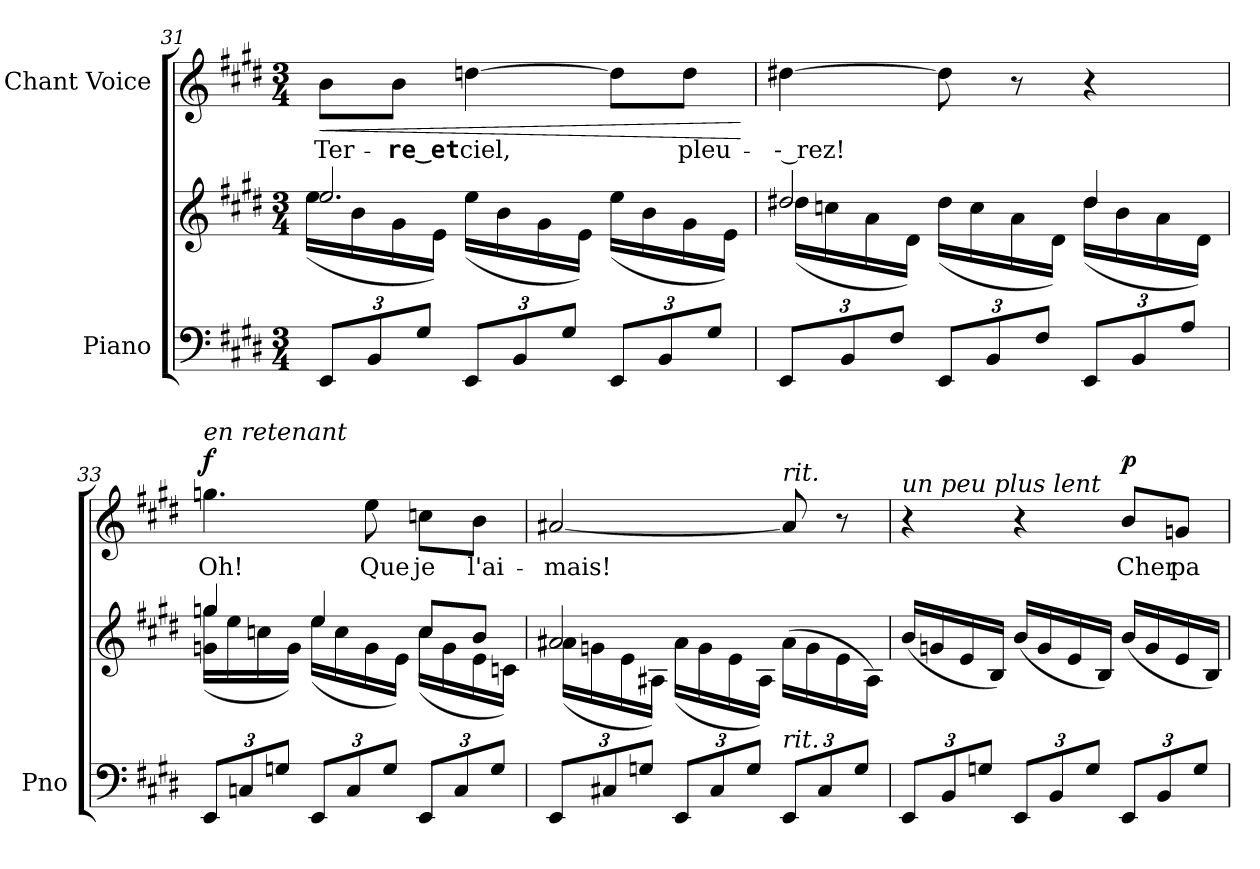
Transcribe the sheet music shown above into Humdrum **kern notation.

**kern	**kern	**dynam	**kern	**text	**dynam
*part2	*part2	*part2	*part1	*part1	*part1
*staff3	*staff2	*staff2/3	*staff1	*staff1	*staff1
*I"Piano	*	*	*I"Chant Voice	*	*
*I'Pno	*	*	*	*	*
*clefF4	*clefG2	*	*clefG2	*	*
*k[f#c#g#d#]	*k[f#c#g#d#]	*	*k[f#c#g#d#]	*	*
*M3/4	*M3/4	*	*M3/4	*	*
*Xbrackettup	*	*	*	*	*
=31	=31	=31	=31	=31	=31
*	*^	*	*	*	*
!	!	!	!	!	!LO:LY:b	!LO:HP:b
12EE/L	2.ee/	(>16ee\LL	.	8b\L	Ter-	<
.	.	16b\	.	.	.	.
12BB/	.	.	.	.	.	.
!	!	!	!	!	!LO:LY:b	!
.	.	16g#\	.	8b\J	-re‿et	.
12G#/J	.	.	.	.	.	.
.	.	16e\JJ)	.	.	.	.
!	!	!	!	!	!LO:LY:b	!
12EE/L	.	(>16ee\LL	.	[4ddn\	ciel,	.
.	.	16b\	.	.	.	.
12BB/	.	.	.	.	.	.
.	.	16g#\	.	.	.	.
12G#/J	.	.	.	.	.	.
.	.	16e\JJ)	.	.	.	.
12EE/L	.	(>16ee\LL	.	8dd\L]	.	.
.	.	16b\	.	.	.	.
12BB/	.	.	.	.	.	.
!	!	!	!	!	!LO:LY:b	!
.	.	16g#\	.	8dd\J	pleu-	.
12G#/J	.	.	.	.	.	.
.	.	16e\JJ)	.	.	.	.
*	*v	*v	*	*	*	*
.	.	.	.	.	[
!!LO:LB:g=z
=32	=32	=32	=32	=32	=32
*	*^	*	*	*	*
!	!	!	!	!	!LO:LY:b	!
12EE/L	2dd#X/	(>16dd#\LL	.	[4dd#X\	-- rez!	.
.	.	16ccn\	.	.	.	.
12BB/	.	.	.	.	.	.
.	.	16a\	.	.	.	.
12F#/J	.	.	.	.	.	.
.	.	16d#\JJ)	.	.	.	.
12EE/L	.	(>16dd#\LL	.	8dd#\]	.	.
.	.	16cc\	.	.	.	.
12BB/	.	.	.	.	.	.
.	.	16a\	.	8r	.	.
12F#/J	.	.	.	.	.	.
.	.	16d#\JJ)	.	.	.	.
12EE/L	4dd#/	(>16dd#\LL	.	4r	.	.
.	.	16b\	.	.	.	.
12BB/	.	.	.	.	.	.
.	.	16a\	.	.	.	.
12A/J	.	.	.	.	.	.
.	.	16d#\JJ)	.	.	.	.
=33	=33	=33	=33	=33	=33	=33
!	!	!	!	!LO:TX:a:i:t=en retenant	!	!
!	!	!	!LO:DY:b	!	!LO:LY:b	!
!	!	!	!LO:DY:n=1:b	!	!	!LO:DY:a
12EE/L	4ggn/	(>16gn\ 16gg\LL	f other-dynamics	4.ggn\	Oh!	f
.	.	16ee\	.	.	.	.
12Cn/	.	.	.	.	.	.
.	.	16ccn\	.	.	.	.
12Gn/J	.	.	.	.	.	.
.	.	16g\JJ)	.	.	.	.
12EE/L	4ee/	(>16ee\LL	.	.	.	.
.	.	16cc\	.	.	.	.
12C/	.	.	.	.	.	.
!	!	!	!	!	!LO:LY:b	!
.	.	16g\	.	8ee\	Que	.
12G/J	.	.	.	.	.	.
.	.	16e\JJ)	.	.	.	.
!	!	!	!	!	!LO:LY:b	!
12EE/L	8cc/L	(<16cc\LL	.	8ccn\L	je	.
.	.	16g\	.	.	.	.
12C/	.	.	.	.	.	.
!	!	!	!	!	!LO:LY:b	!
.	8b/J	16e\	.	8b\J	l'ai-	.
12G/J	.	.	.	.	.	.
.	.	16cn\JJ)	.	.	.	.
=34	=34	=34	=34	=34	=34	=34
!	!	!	!	!	!LO:LY:b	!
12EE/L	2a#X/	(>16a#\LL	.	[2a#X/	-mais!	.
.	.	16gn\	.	.	.	.
12C#X/	.	.	.	.	.	.
.	.	16e\	.	.	.	.
12Gn/J	.	.	.	.	.	.
.	.	16A#X\JJ)	.	.	.	.
12EE/L	.	(>16a#\LL	.	.	.	.
.	.	16g\	.	.	.	.
12C#/	.	.	.	.	.	.
.	.	16e\	.	.	.	.
12G/J	.	.	.	.	.	.
.	.	16A#\JJ)	.	.	.	.
!	!	!	!	!LO:TX:a:i:t=rit.	!	!
!LO:TX:a:i:t=rit.	!	!	!	!	!	!
12EE/L	4ryy	(>16a#\LL	.	8a#/]	.	.
.	.	16g\	.	.	.	.
12C#/	.	.	.	.	.	.
.	.	16e\	.	8r	.	.
12G/J	.	.	.	.	.	.
.	.	16A#\JJ)	.	.	.	.
!!LO:LB:g=z
=35	=35	=35	=35	=35	=35	=35
!	!	!	!	!LO:TX:a:i:t=un peu plus lent	!	!
!	!	!	!LO:DY:b	!	!	!
!	!	!	!LO:DY:n=1:b	!	!	!
*	*v	*v	*	*	*	*
12EE/L	(<16b/LL	p other-dynamics	4r	.	.
.	16gn/	.	.	.	.
12BB/	.	.	.	.	.
.	16e/	.	.	.	.
12Gn/J	.	.	.	.	.
.	16B/JJ)	.	.	.	.
12EE/L	(<16b/LL	.	4r	.	.
.	16g/	.	.	.	.
12BB/	.	.	.	.	.
.	16e/	.	.	.	.
12G/J	.	.	.	.	.
.	16B/JJ)	.	.	.	.
!	!	!	!	!LO:LY:b	!LO:DY:a
12EE/L	(<16b/LL	.	8b/L	Cher	p
.	16g/	.	.	.	.
12BB/	.	.	.	.	.
!	!	!	!	!LO:LY:b	!
.	16e/	.	8gn/J	pa-	.
12G/J	.	.	.	.	.
.	16B/JJ)	.	.	.	.
=	=	=	=	=	=
*-	*-	*-	*-	*-	*-
